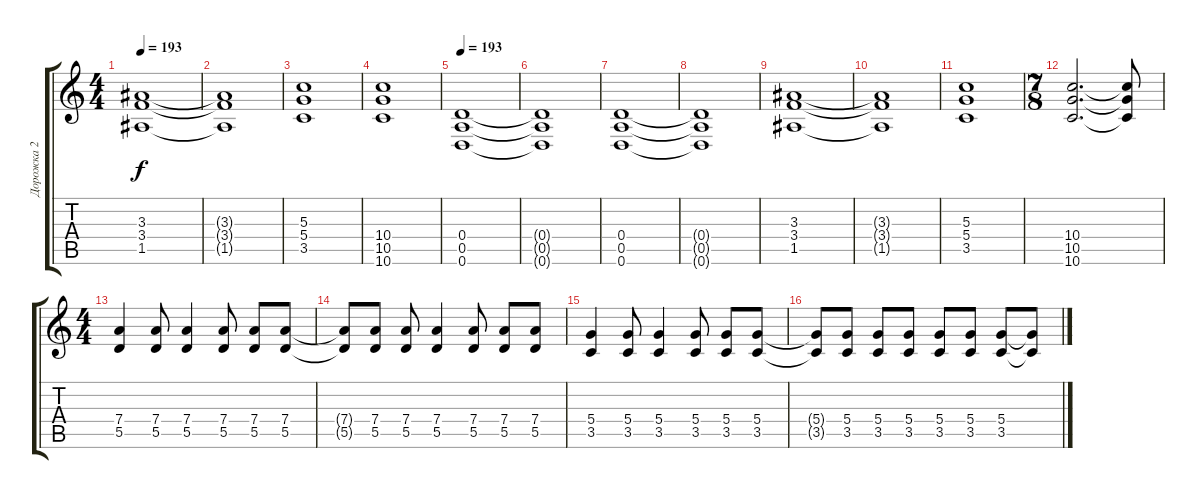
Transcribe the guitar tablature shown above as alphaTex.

\track ("Дорожка 2" "Дорожка 2") {instrument distortionguitar}
\staff {score tabs}
\tuning (E4 B3 G3 D3 A2 D2) {hide}
\ts (4 4)
\tempo 193
\clef g2
\ks c
(3.3 3.4 1.5).1{dy f} |
(3.3{t} 3.4{t} 1.5{t}).1 |
(5.3 5.4 3.5).1 |
(10.4 10.5 10.6).1 |
\tempo 193
(0.4 0.5 0.6).1 |
(0.4{t} 0.5{t} 0.6{t}).1 |
(0.4 0.5 0.6).1 |
(0.4{t} 0.5{t} 0.6{t}).1 |
(3.3 3.4 1.5).1 |
(3.3{t} 3.4{t} 1.5{t}).1 |
(5.3 5.4 3.5).1 |
\ts (7 8)
(10.4 10.5 10.6).2{d} (10.4{t} 10.5{t} 10.6{t}).8 |
\ts (4 4)
(7.4 5.5).4 (7.4 5.5).8 (7.4 5.5).4 (7.4 5.5).8 (7.4 5.5).8 (7.4 5.5).8 |
(7.4{t} 5.5{t}).8 (7.4 5.5).8 (7.4 5.5).8 (7.4 5.5).4 (7.4 5.5).8 (7.4 5.5).8 (7.4 5.5).8 |
(5.4 3.5).4 (5.4 3.5).8 (5.4 3.5).4 (5.4 3.5).8 (5.4 3.5).8 (5.4 3.5).8 |
(5.4{t} 3.5{t}).8 (5.4 3.5).8 (5.4 3.5).8 (5.4 3.5).8 (5.4 3.5).8 (5.4 3.5).8 (5.4 3.5).8 (5.4{t} 3.5{t}).8
